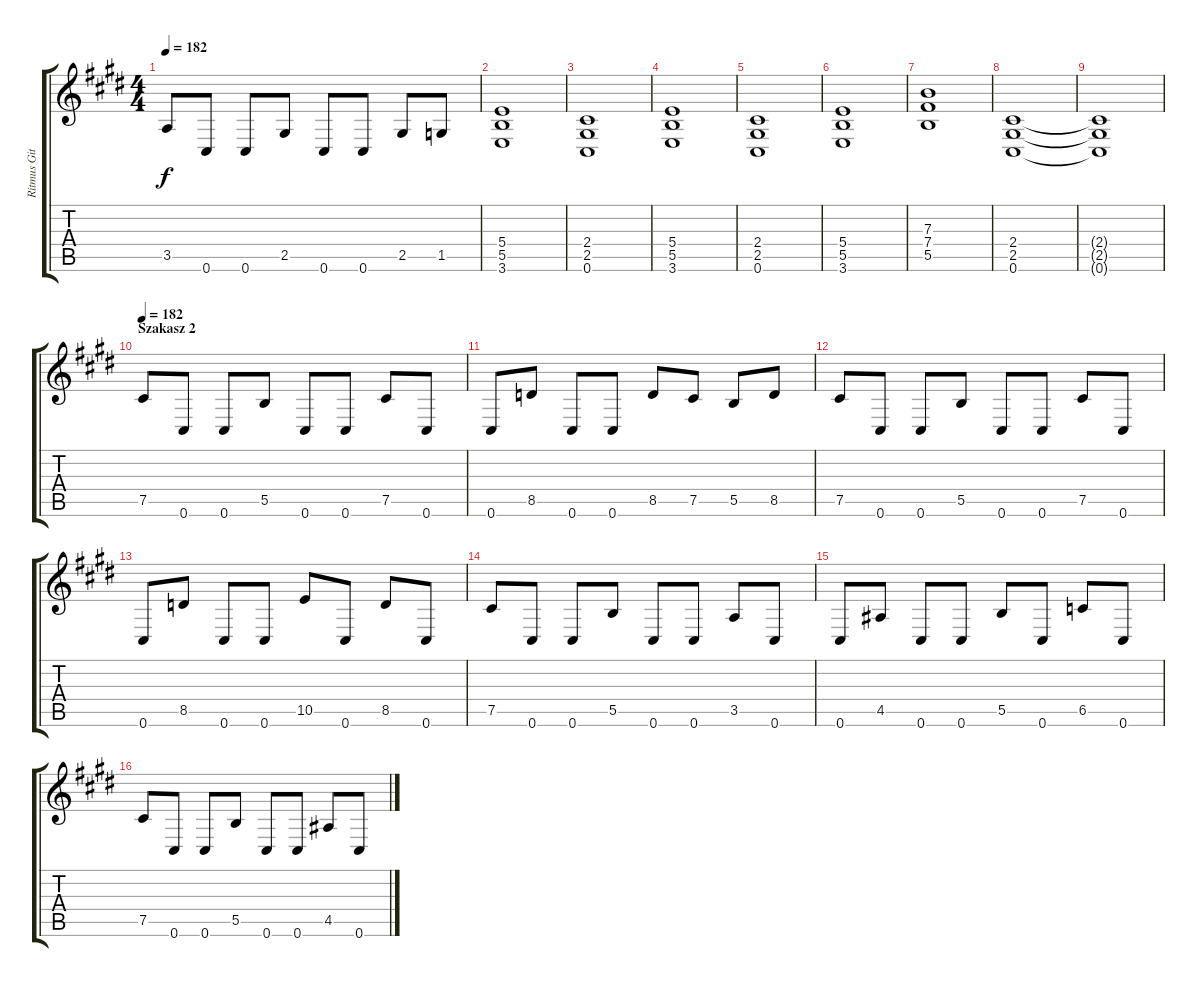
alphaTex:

\track ("Ritmus Gitár 1" "Ritmus Git") {instrument distortionguitar}
\staff {score tabs}
\tuning (Db4 Ab3 E3 B2 Gb2 Db2) {hide}
\ts (4 4)
\tempo 182
\clef g2
\ks c#minor
3.5.8{dy f} 0.6.8 0.6.8 2.5.8 0.6.8 0.6.8 2.5.8 1.5.8 |
(5.4 5.5 3.6).1 |
(2.4 2.5 0.6).1 |
(5.4 5.5 3.6).1 |
(2.4 2.5 0.6).1 |
(5.4 5.5 3.6).1 |
(7.3 7.4 5.5).1 |
(2.4 2.5 0.6).1 |
(2.4{t} 2.5{t} 0.6{t}).1 |
\section ("" "Szakasz 2")
\tempo 182
7.5.8 0.6.8 0.6.8 5.5.8 0.6.8 0.6.8 7.5.8 0.6.8 |
0.6.8 8.5.8 0.6.8 0.6.8 8.5.8 7.5.8 5.5.8 8.5.8 |
7.5.8 0.6.8 0.6.8 5.5.8 0.6.8 0.6.8 7.5.8 0.6.8 |
0.6.8 8.5.8 0.6.8 0.6.8 10.5.8 0.6.8 8.5.8 0.6.8 |
7.5.8 0.6.8 0.6.8 5.5.8 0.6.8 0.6.8 3.5.8 0.6.8 |
0.6.8 4.5.8 0.6.8 0.6.8 5.5.8 0.6.8 6.5.8 0.6.8 |
7.5.8 0.6.8 0.6.8 5.5.8 0.6.8 0.6.8 4.5.8 0.6.8
